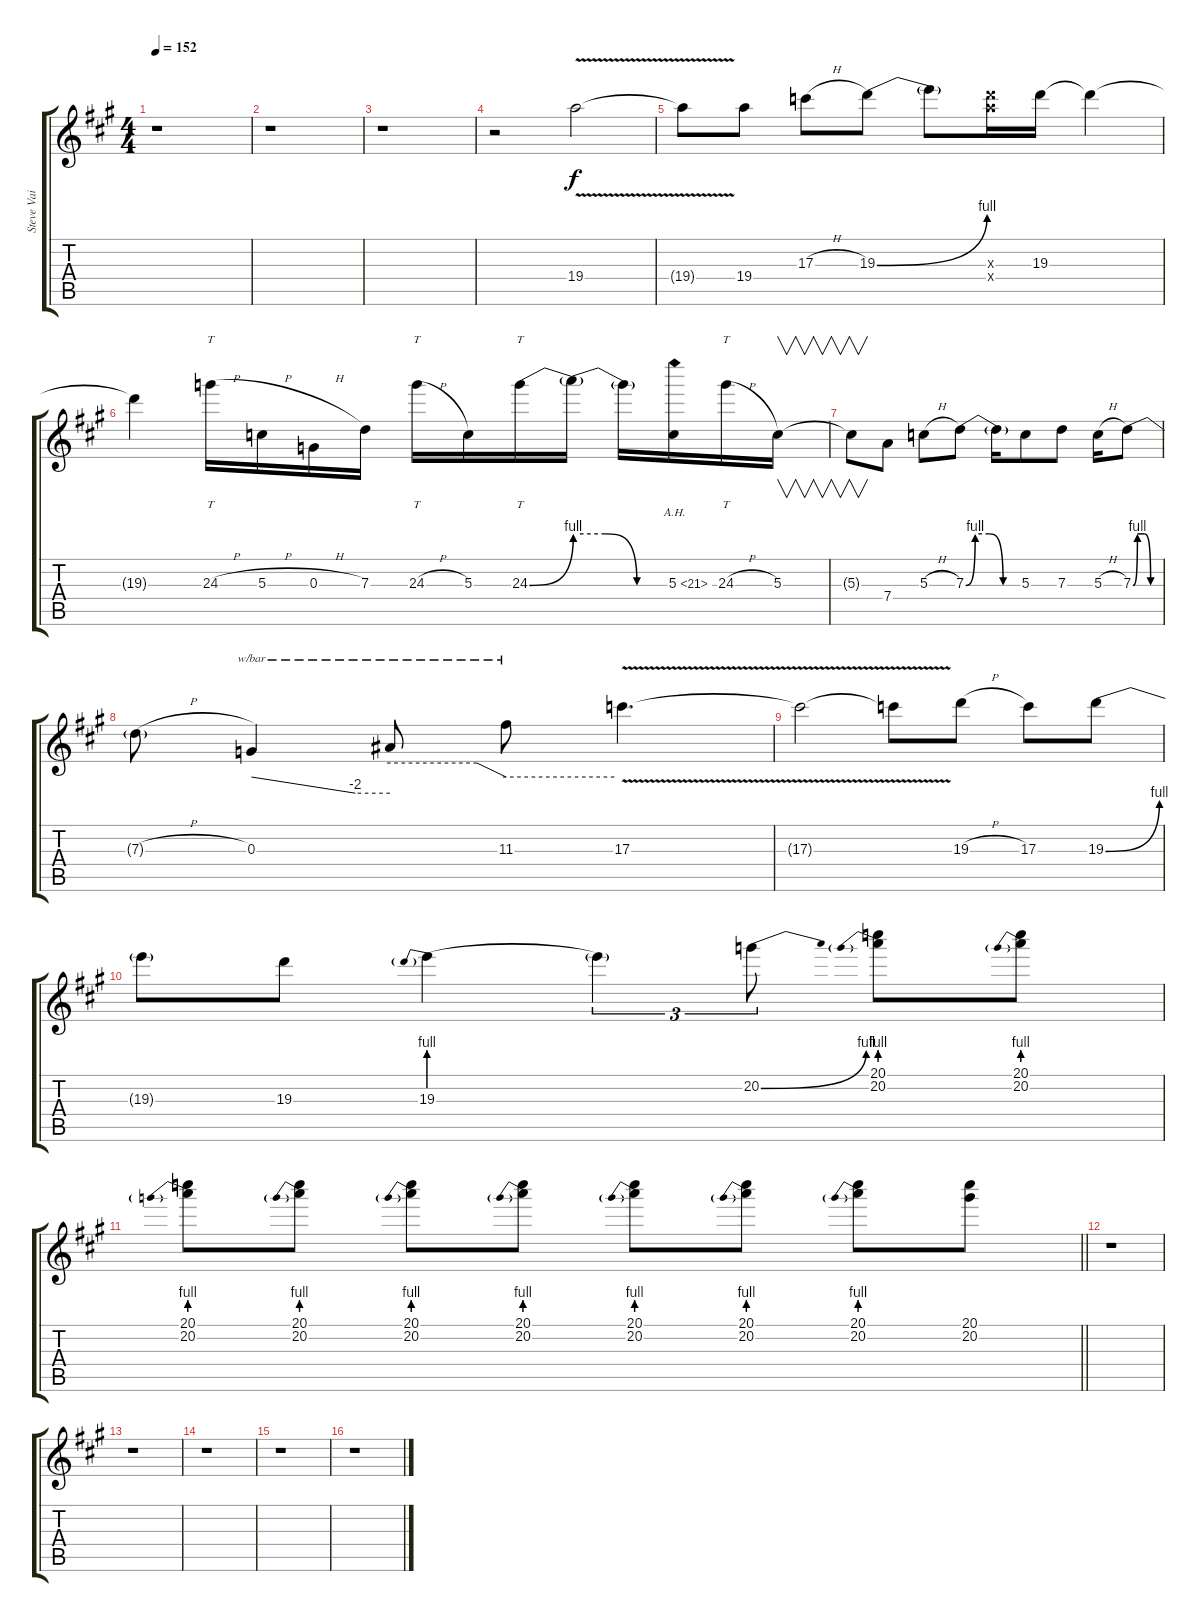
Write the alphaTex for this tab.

\track ("Steve Vai Lead" "Steve Vai ") {instrument overdrivenguitar}
\staff {score tabs}
\tuning (E4 B3 G3 D3 A2 E2) {hide}
\ts (4 4)
\tempo 152
\clef g2
\ks a
r.1{dy f instrument overdrivenguitar} |
r.1 |
r.1 |
r.2 19.4{v}.2 |
19.4{v t}.8 19.4.8 17.3{h}.8 19.3{be (bend 0 0 60 4)}.8 19.3{t}.8 (19.3{x} 19.4{x}).16 19.3.16 19.3{t}.4 |
19.3{t}.4 24.3{h}.16{tt} 5.3{h}.16 0.3{h}.16 7.3.16 24.3{h}.16{tt} 5.3.16 24.3{be (bend 0 0 60 4)}.16{tt} 24.3{be (custom 0 4 20 4 40 0 60 0) t}.16 24.3{t}.16 5.3{ah 16}.16 24.3{h}.16{tt} 5.3.16{v} |
5.3{t}.8{v} 7.4.8 5.3{h}.8 7.3{be (custom 0 0 10 4 25 4 40 0 60 0)}.8 7.3{t}.16 5.3.8 7.3.8 5.3{h}.16 7.3{be (custom 0 0 10 4 25 4 40 0 60 0)}.8 |
7.3{h t}.8 0.3.4{tbe (custom default 0 0 45 -8 60 -8)} 0.3{t}.8{tbe (custom default 0 6 45 6 60 0)} 11.3.8{tbe (hold default 0 0 60 0)} 17.3{v}.4{d} |
17.3{v t}.2 17.3{v t}.8 19.3{h}.8 17.3.8 19.3{be (bend 0 0 60 4)}.8 |
19.3{t}.8 19.3.8 19.3{be (prebend 0 4 60 4)}.4 19.3{t}.4{tu (3 2)} 20.2{be (bend 0 0 60 4)}.8{tu (3 2)} (20.1 20.2{be (prebend 0 4 60 4)}).8 (20.1 20.2{be (prebend 0 4 60 4)}).8 |
\barLineRight lightlight
(20.1 20.2{be (prebend 0 4 60 4)}).8 (20.1 20.2{be (prebend 0 4 60 4)}).8 (20.1 20.2{be (prebend 0 4 60 4)}).8 (20.1 20.2{be (prebend 0 4 60 4)}).8 (20.1 20.2{be (prebend 0 4 60 4)}).8 (20.1 20.2{be (prebend 0 4 60 4)}).8 (20.1 20.2{be (prebend 0 4 60 4)}).8 (20.1 20.2).8 |
r.1 |
r.1 |
r.1 |
r.1 |
r.1
